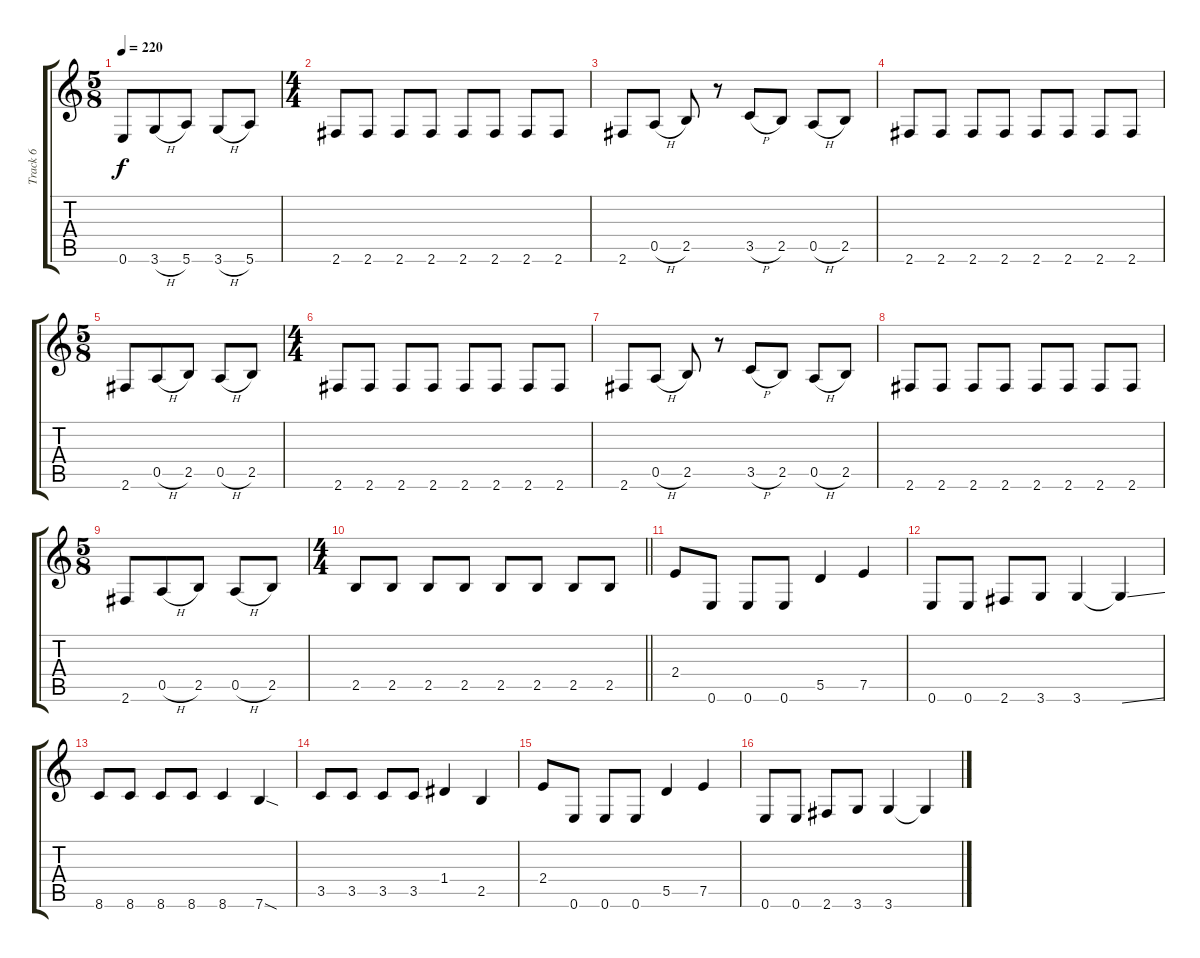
\track ("Track 6" "Track 6") {instrument electricbassfinger}
\staff {score tabs}
\tuning (E4 B3 G3 D3 A2 E2) {hide}
\ts (5 8)
\tempo 220
\clef g2
\ks c
0.6.8{dy f} 3.6{h}.8 5.6.8 3.6{h}.8 5.6.8 |
\ts (4 4)
2.6.8 2.6.8 2.6.8 2.6.8 2.6.8 2.6.8 2.6.8 2.6.8 |
2.6.8 0.5{h}.8 2.5.8 r.8 3.5{h}.8 2.5.8 0.5{h}.8 2.5.8 |
2.6.8 2.6.8 2.6.8 2.6.8 2.6.8 2.6.8 2.6.8 2.6.8 |
\ts (5 8)
2.6.8 0.5{h}.8 2.5.8 0.5{h}.8 2.5.8 |
\ts (4 4)
2.6.8 2.6.8 2.6.8 2.6.8 2.6.8 2.6.8 2.6.8 2.6.8 |
2.6.8 0.5{h}.8 2.5.8 r.8 3.5{h}.8 2.5.8 0.5{h}.8 2.5.8 |
2.6.8 2.6.8 2.6.8 2.6.8 2.6.8 2.6.8 2.6.8 2.6.8 |
\ts (5 8)
2.6.8 0.5{h}.8 2.5.8 0.5{h}.8 2.5.8 |
\ts (4 4)
\barLineRight lightlight
2.5.8 2.5.8 2.5.8 2.5.8 2.5.8 2.5.8 2.5.8 2.5.8 |
2.4.8 0.6.8 0.6.8 0.6.8 5.5.4 7.5.4 |
0.6.8 0.6.8 2.6.8 3.6.8 3.6.4 3.6{ss t}.4 |
8.6.8 8.6.8 8.6.8 8.6.8 8.6.4 7.6{sod}.4 |
3.5.8 3.5.8 3.5.8 3.5.8 1.4.4 2.5.4 |
2.4.8 0.6.8 0.6.8 0.6.8 5.5.4 7.5.4 |
0.6.8 0.6.8 2.6.8 3.6.8 3.6.4 3.6{ss t}.4
